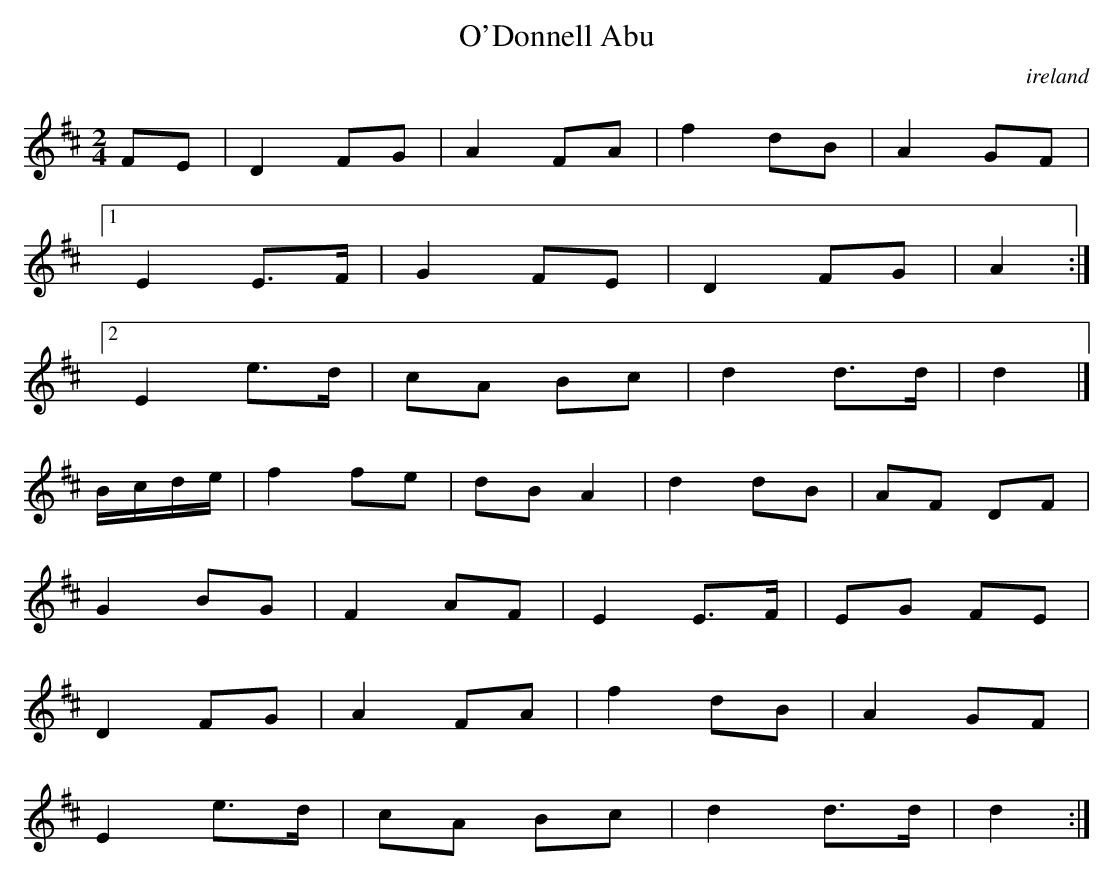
X:1
T:O'Donnell Abu
O:ireland
M:2/4
L:1/8
K:D Major
FE|D2 FG|A2 FA|f2 dB|A2 GF|!
[1 E2 E3/2F/|G2 FE|D2 FG|A2:|!
[2 E2 e3/2d/|cA Bc|d2 d3/2d/|d2|]!
B/c/d/e/|f2 fe|dB A2|d2 dB|AF DF|!
G2 BG|F2 AF|E2 E3/2F/|EG FE|!
D2 FG|A2 FA|f2 dB|A2 GF|!
E2 e3/2d/|cA Bc|d2 d3/2d/|d2:|!
